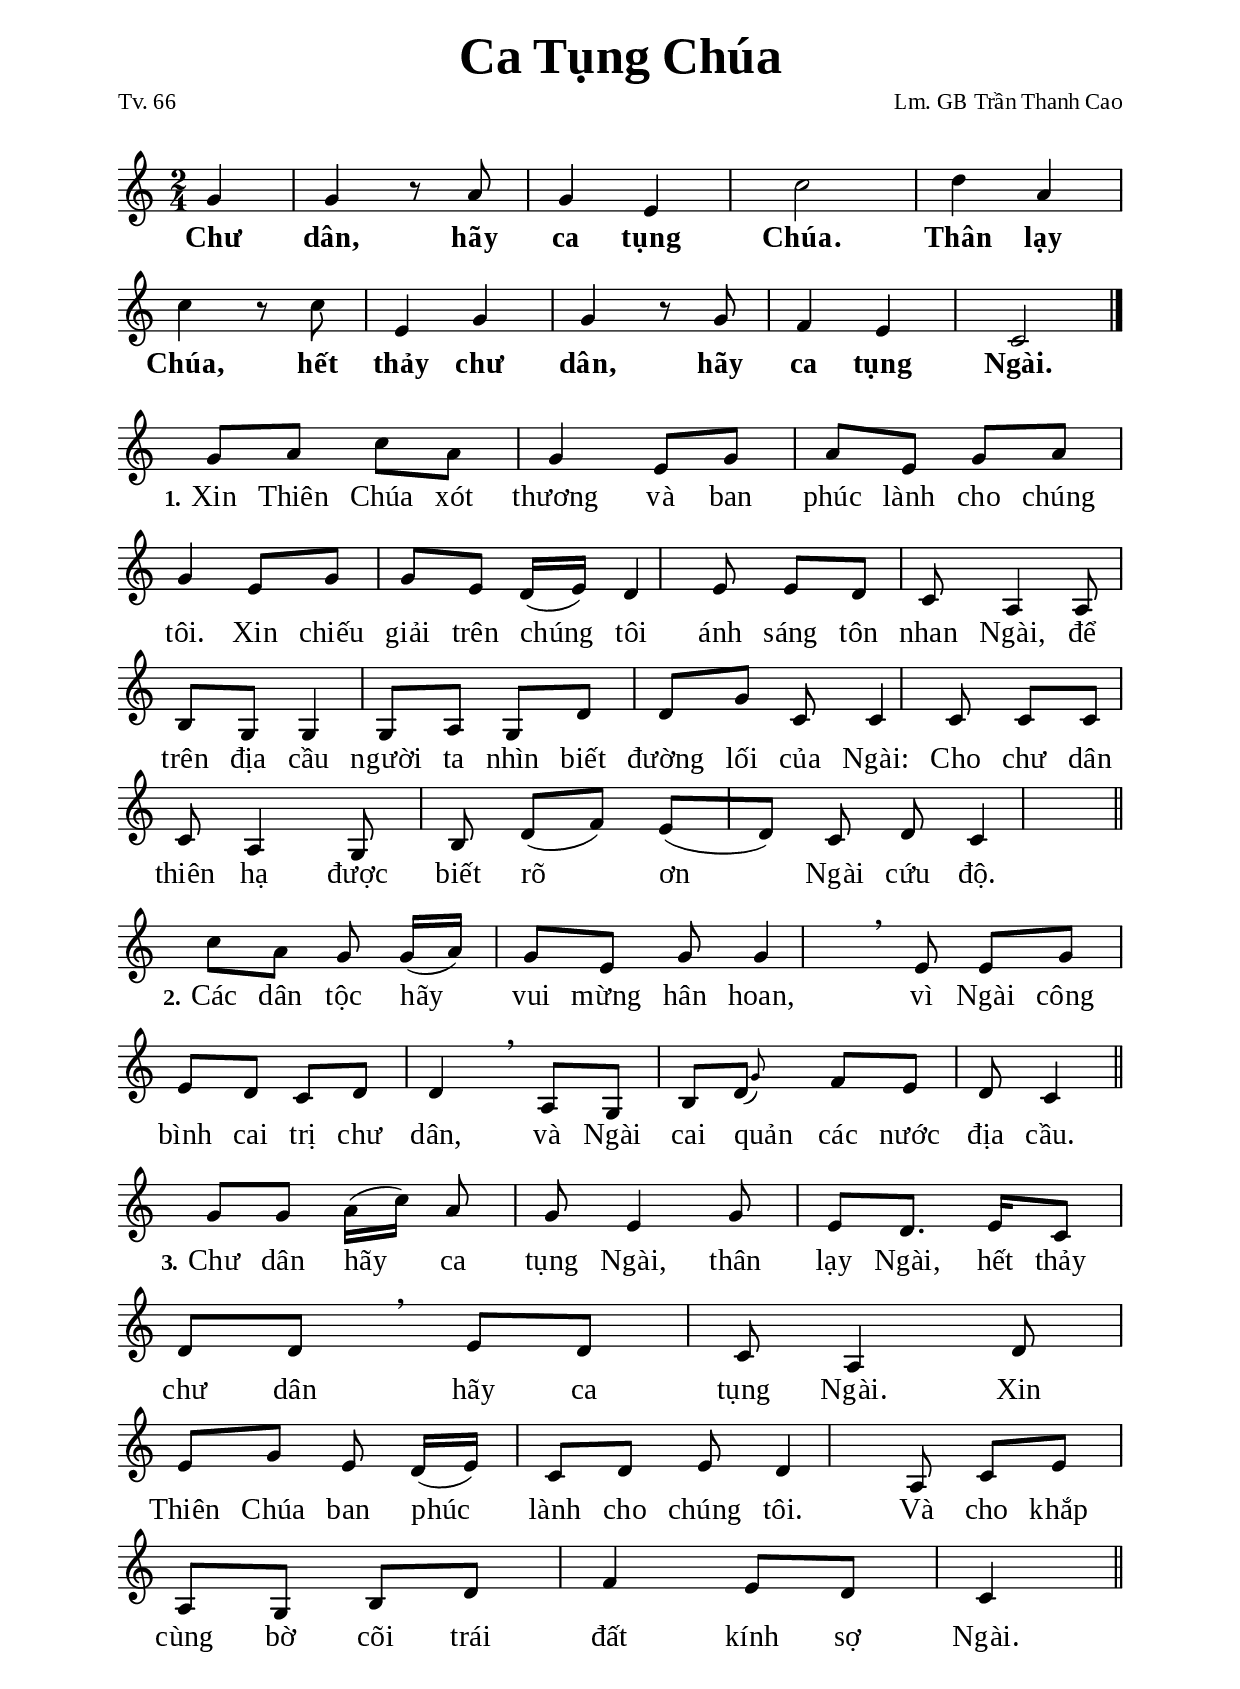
% Cài đặt chung
\version "2.22.1"
\include "english.ly"

\header {
  title = \markup { \fontsize #3 "Ca Tụng Chúa" }
  poet = "Tv. 66"
  composer = "Lm. GB Trần Thanh Cao"
  arranger = " "
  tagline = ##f
}

\paper {
  #(set-paper-size "a4")
  top-margin = 10\mm
  bottom-margin = 10\mm
  left-margin = 20\mm
  right-margin = 20\mm
  indent = #0
  #(define fonts
    (make-pango-font-tree
      "Liberation Serif"
      "Liberation Serif"
      "Liberation Serif"
      (/ 20 20)))
  page-count = #1
}

% Nhạc điệp khúc
nhacDiepKhuc= \relative c'' {
  \partial 4 g4 |
  g r8 a |
  g4 e |
  c'2 |
  d4 a |
  c4 r8 c |
  e,4 g |
  g r8 g |
  f4 e |
  c2 \bar "|."
}

% Nhạc phiên khúc
nhacPhienKhucMot = \relative c'' {
  g8 a c a g4 e8 g a e g a g4
  e8 g g e d16 ([e]) d4
  e8 e d c a4
  a8 b g g4 g8 a g d' d g c, c4
  c8 c c c a4 g8 b d ([f]) e ([d]) c d c4 \bar "||"
}


nhacPhienKhucHai = \relative c'' {
  #(define afterGraceFraction (cons 1 4))
  c8 a g g16 ([a]) g8 e g g4 \breathe
  e8 e g e d c d d4 \breathe
  a8 g b
  \afterGrace d8 (\tweak font-size #-4 g)
  f e d c4 \bar "||"
}

nhacPhienKhucBa = \relative c'' {
  g8 g a16 ([c]) a8 g e4
  g8 e d8. e16 c8 d d \breathe
  e8 d c a4 d8 e g e d16 ([e]) c8 d e d4
  a8 c e a, g b d f4 e8 d c4 \bar "||"
}

% Lời điệp khúc
loiDiepKhuc = \lyricmode {
  Chư dân, hãy ca tụng Chúa.
  Thân lạy Chúa,
  hết thảy chư dân, hãy ca tụng Ngài.
}

% Lời phiên khúc
loiPhienKhucMot = \lyricmode {
  \set stanza = #"1."
  Xin Thiên Chúa xót thương
  và ban phúc lành cho chúng tôi.
  Xin chiếu giải trên chúng tôi ánh sáng tôn nhan Ngài,
  để trên địa cầu người ta nhìn biết đường lối của Ngài:
  Cho chư dân thiên hạ được biết rõ ơn Ngài cứu độ.
}

loiPhienKhucHai = \lyricmode {
  \set stanza = #"2."
  Các dân tộc hãy vui mừng hân hoan,
  vì Ngài công bình cai trị chư dân,
  và Ngài cai quản các nước địa cầu.
}

loiPhienKhucBa = \lyricmode {
  \set stanza = #"3."
  Chư dân hãy ca tụng Ngài,
  thân lạy Ngài, hết thảy chư dân hãy ca tụng Ngài.
  Xin Thiên Chúa ban phúc lành cho chúng tôi.
  Và cho khắp cùng bờ cõi trái đất kính sợ Ngài.
}

% Dàn trang
\score {
  \new ChoirStaff <<
    \new Staff = diepKhuc \with {
        \consists "Merge_rests_engraver"
        %\magnifyStaff #(magstep +1)
      }
      <<
      \new Voice = beSop {
        \key c \major \time 2/4 \stemNeutral \nhacDiepKhuc
      }
    >>
    \new Lyrics \lyricsto beSop \loiDiepKhuc
  >>
  \layout {
    \override Lyrics.LyricText.font-series = #'bold
    \override Lyrics.LyricText.font-size = #+2.5
    \override Lyrics.LyricSpace.minimum-distance = #2.0
    \override Score.BarNumber.break-visibility = ##(#f #f #f)
    \override Score.SpacingSpanner.uniform-stretching = ##t
  }
}

\score {
  \new ChoirStaff <<
    \new Staff = phienKhuc \with {
        %\magnifyStaff #(magstep +1)
      }
      <<
      \new Voice = beSop {
        \key c \major \time 2/4 \nhacPhienKhucMot
      }
    >>
    \new Lyrics \lyricsto beSop \loiPhienKhucMot
  >>
  \layout {
    \override Staff.TimeSignature.transparent = ##t
    \override Lyrics.LyricText.font-size = #+2.5
    \override Lyrics.LyricSpace.minimum-distance = #2.0
    \override Score.BarNumber.break-visibility = ##(#f #f #f)
    \override Score.SpacingSpanner.uniform-stretching = ##t
    \set Score.barAlways = ##t
    \set Score.defaultBarType = ""
  } 
}

\score {
  \new ChoirStaff <<
    \new Staff = phienKhuc \with {
        %\magnifyStaff #(magstep +1)
      }
      <<
      \new Voice = beSop {
        \key c \major \time 2/4 \nhacPhienKhucHai
      }
    >>
    \new Lyrics \lyricsto beSop \loiPhienKhucHai
  >>
  \layout {
    \override Staff.TimeSignature.transparent = ##t
    \override Lyrics.LyricText.font-size = #+2.5
    \override Lyrics.LyricSpace.minimum-distance = #2.0
    \override Score.BarNumber.break-visibility = ##(#f #f #f)
    \override Score.SpacingSpanner.uniform-stretching = ##t
    \set Score.barAlways = ##t
    \set Score.defaultBarType = ""
  } 
}

\score {
  \new ChoirStaff <<
    \new Staff = phienKhuc \with {
        %\magnifyStaff #(magstep +1)
      }
      <<
      \new Voice = beSop {
        \key c \major \time 2/4 \nhacPhienKhucBa
      }
    >>
    \new Lyrics \lyricsto beSop \loiPhienKhucBa
  >>
  \layout {
    \override Staff.TimeSignature.transparent = ##t
    \override Lyrics.LyricText.font-size = #+2.5
    \override Lyrics.LyricSpace.minimum-distance = #2.0
    \override Score.BarNumber.break-visibility = ##(#f #f #f)
    \override Score.SpacingSpanner.uniform-stretching = ##t
    \set Score.barAlways = ##t
    \set Score.defaultBarType = ""
  } 
}
